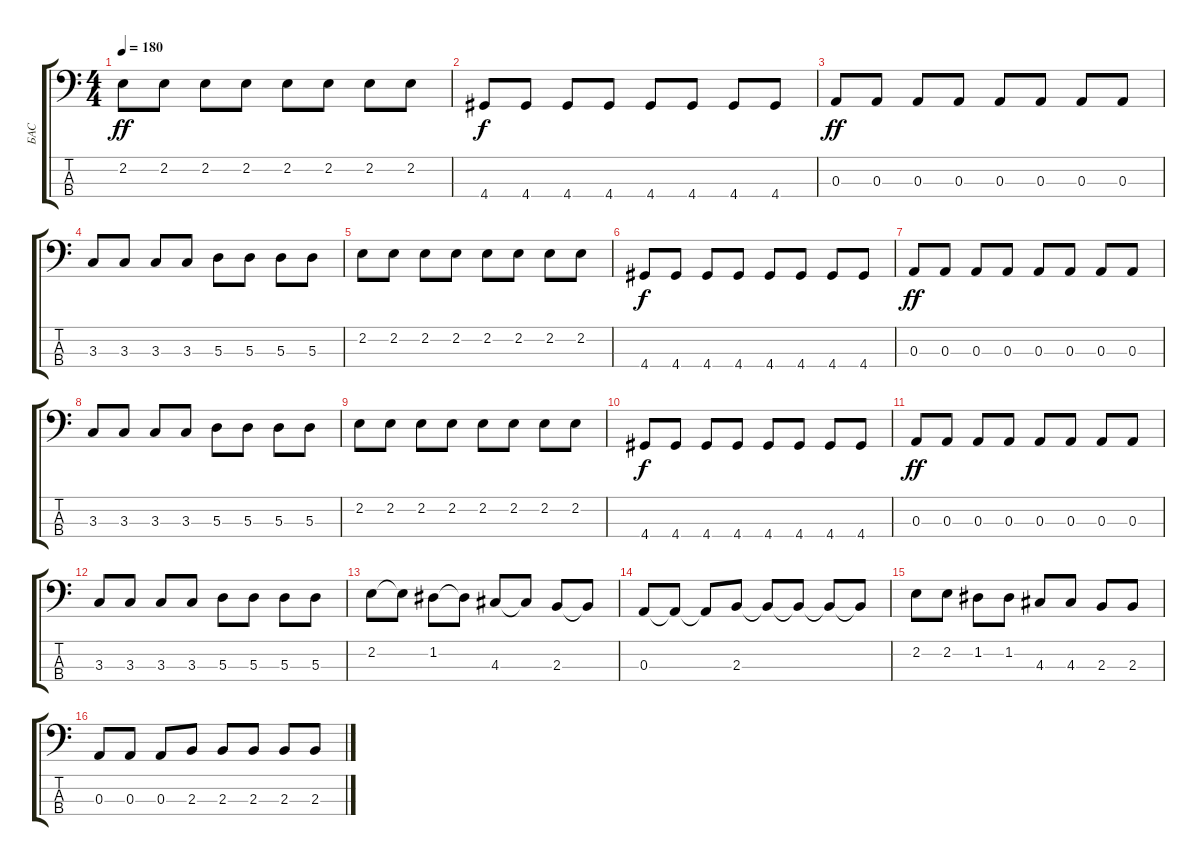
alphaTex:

\track ("БАС" "БАС") {instrument electricbassfinger}
\staff {score tabs}
\tuning (G2 D2 A1 E1) {hide}
\ts (4 4)
\tempo 180
\clef f4
\ks c
2.2.8{dy ff} 2.2.8 2.2.8 2.2.8 2.2.8 2.2.8 2.2.8 2.2.8 |
4.4.8{dy f} 4.4.8 4.4.8 4.4.8 4.4.8 4.4.8 4.4.8 4.4.8 |
0.3.8{dy ff} 0.3.8 0.3.8 0.3.8 0.3.8 0.3.8 0.3.8 0.3.8 |
3.3.8 3.3.8 3.3.8 3.3.8 5.3.8 5.3.8 5.3.8 5.3.8 |
2.2.8 2.2.8 2.2.8 2.2.8 2.2.8 2.2.8 2.2.8 2.2.8 |
4.4.8{dy f} 4.4.8 4.4.8 4.4.8 4.4.8 4.4.8 4.4.8 4.4.8 |
0.3.8{dy ff} 0.3.8 0.3.8 0.3.8 0.3.8 0.3.8 0.3.8 0.3.8 |
3.3.8 3.3.8 3.3.8 3.3.8 5.3.8 5.3.8 5.3.8 5.3.8 |
2.2.8 2.2.8 2.2.8 2.2.8 2.2.8 2.2.8 2.2.8 2.2.8 |
4.4.8{dy f} 4.4.8 4.4.8 4.4.8 4.4.8 4.4.8 4.4.8 4.4.8 |
0.3.8{dy ff} 0.3.8 0.3.8 0.3.8 0.3.8 0.3.8 0.3.8 0.3.8 |
3.3.8 3.3.8 3.3.8 3.3.8 5.3.8 5.3.8 5.3.8 5.3.8 |
2.2.8 2.2{t}.8 1.2.8 1.2{t}.8 4.3.8 4.3{t}.8 2.3.8 2.3{t}.8 |
0.3.8 0.3{t}.8 0.3{t}.8 2.3.8 2.3{t}.8 2.3{t}.8 2.3{t}.8 2.3{t}.8 |
2.2.8 2.2.8 1.2.8 1.2.8 4.3.8 4.3.8 2.3.8 2.3.8 |
0.3.8 0.3.8 0.3.8 2.3.8 2.3.8 2.3.8 2.3.8 2.3.8
